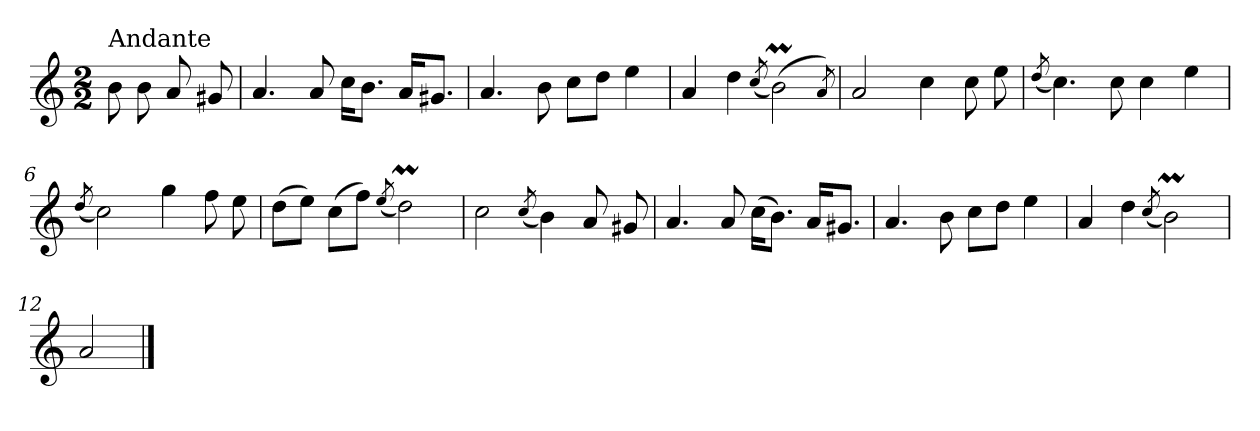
**kern
*part1
*staff1
*clefG2
*k[]
*a:
*M2/2
=
!LO:TX:a:t=Andante
8b\
8b\
8a/
8g#X/
=1
4.a/
8a/
16cc\KL
8.b\J
16a/KL
8.g#X/J
=2
4.a/
8b\
8cc\L
8dd\J
4ee\
=3
4a/
4dd\
(<8qcc/
(>2bm\)
8qa/)
=4
2a/
4cc\
8cc\
8ee\
!!LO:LB:g=z
=5
(<8qdd/
4.cc\)
8cc\
4cc\
4ee\
=6
(<8qdd/
2cc\)
4gg\
8ff\
8ee\
=7
(>8dd\L
8ee\J)
(>8cc\L
8ff\J)
(<8qee/
2ddM\)
=8
2cc\
(<8qcc/
4b\)
8a/
8g#X/
=9
4.a/
8a/
(>16cc\KL
8.b\J)
16a/KL
8.g#X/J
!!LO:LB:g=z
=10
4.a/
8b\
8cc\L
8dd\J
4ee\
=11
4a/
4dd\
(<8qcc/
2bm\)
=12
2a/
==
*-
